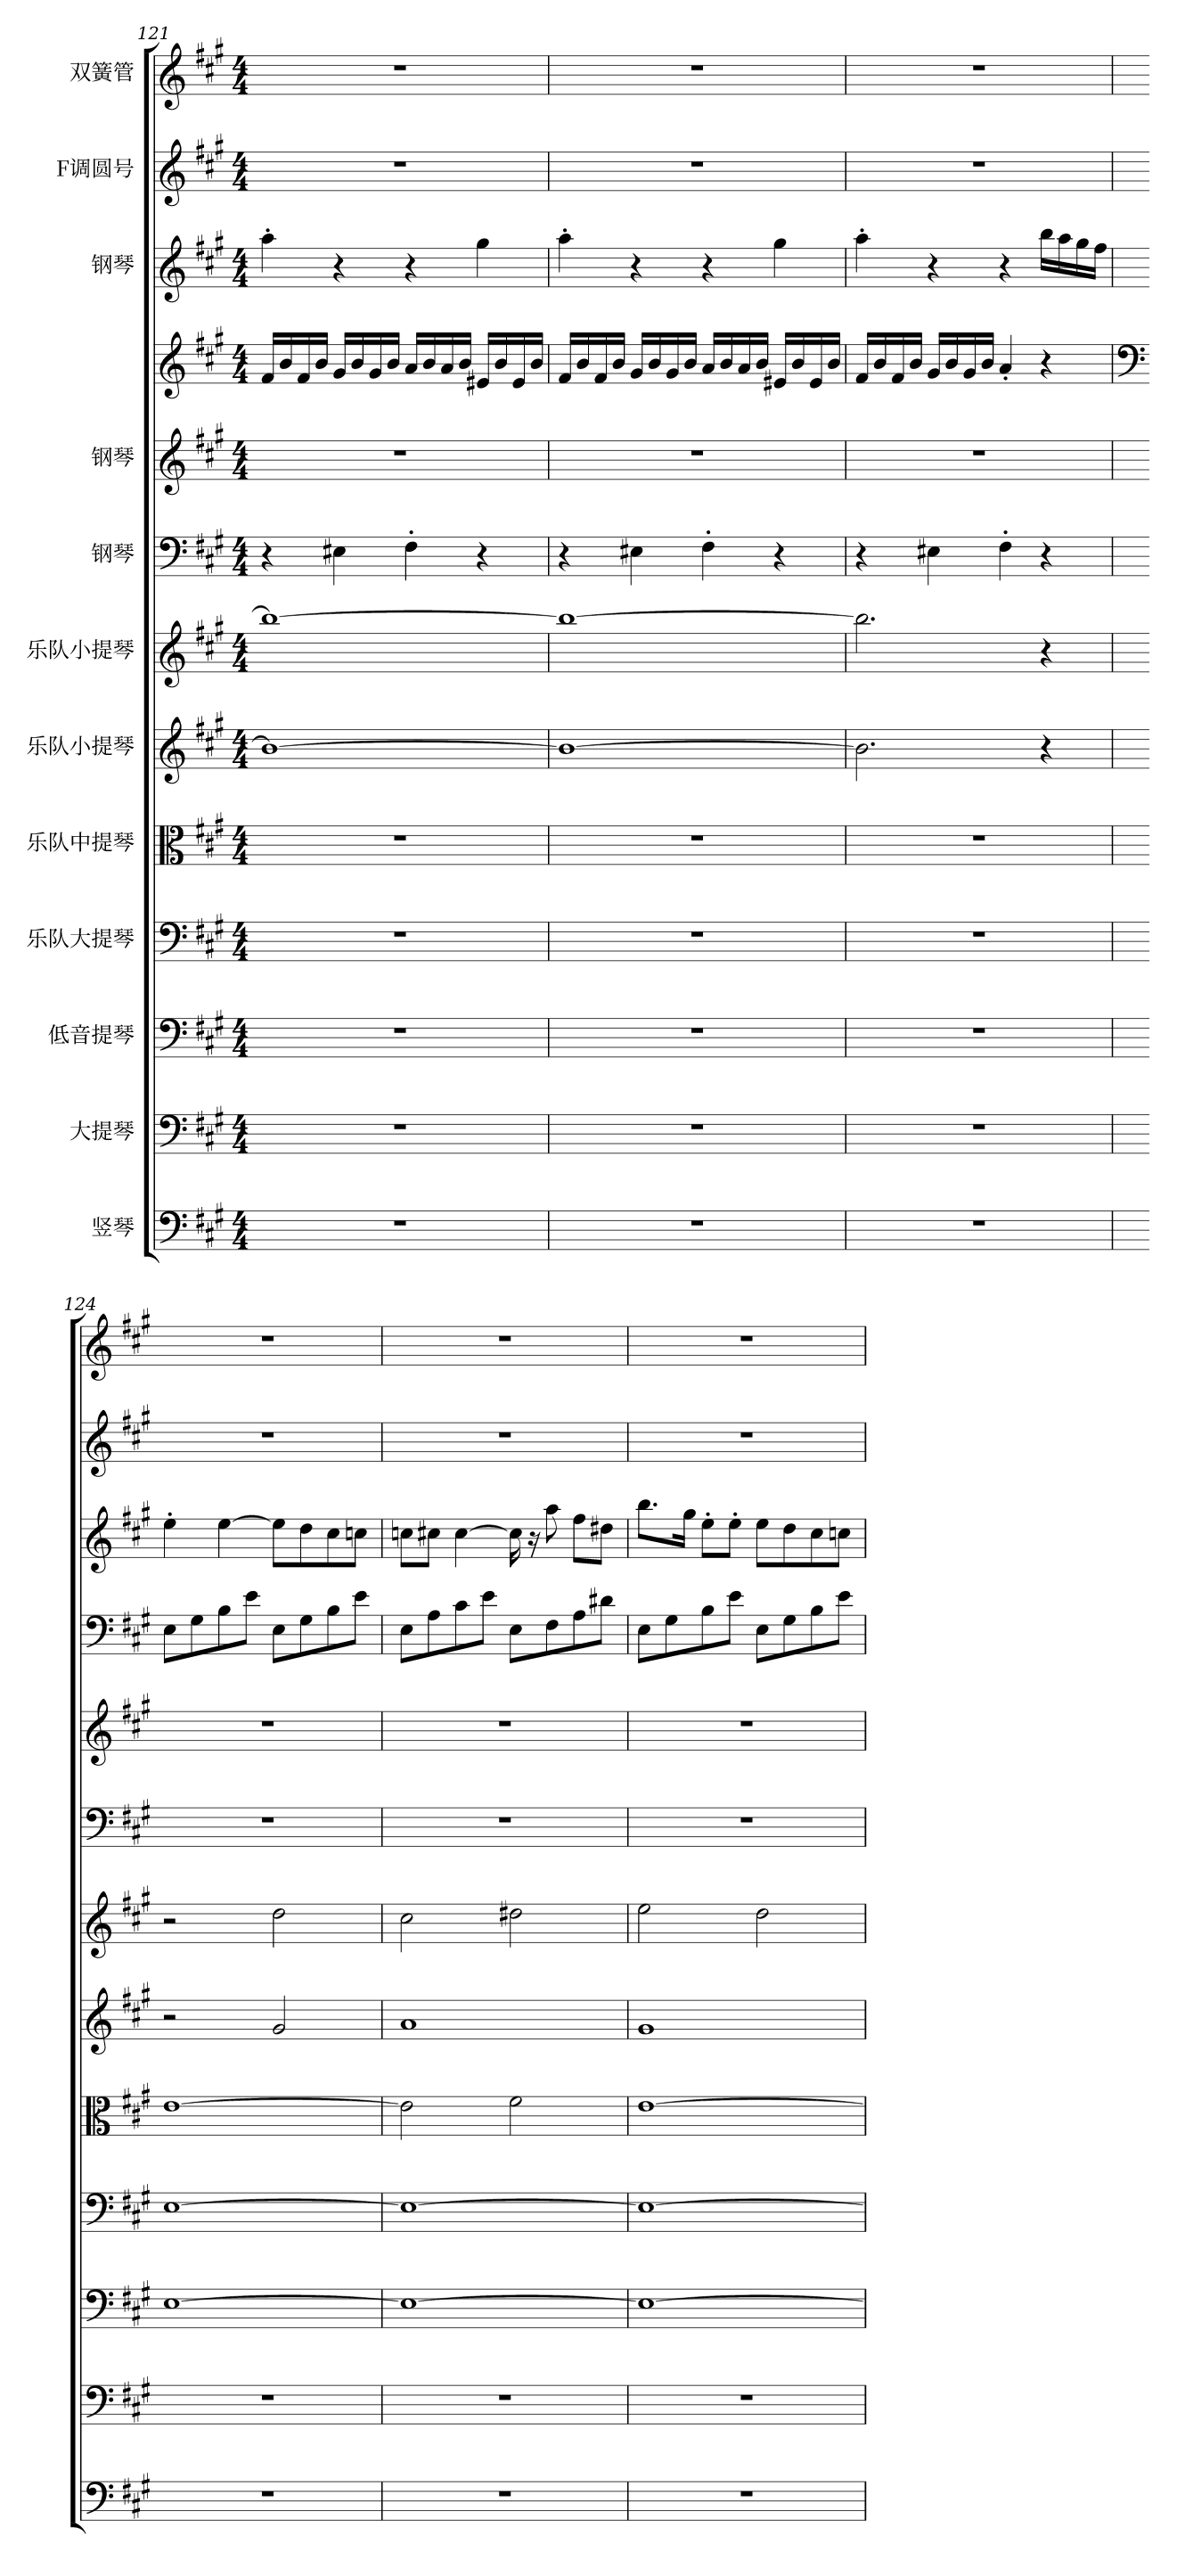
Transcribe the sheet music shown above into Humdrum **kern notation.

**kern	**kern	**kern	**kern	**kern	**kern	**kern	**kern	**kern	**kern	**kern	**kern	**kern
*part12	*part11	*part10	*part9	*part8	*part7	*part6	*part5	*part4	*part4	*part3	*part2	*part1
*staff13	*staff12	*staff11	*staff10	*staff9	*staff8	*staff7	*staff6	*staff5	*staff4	*staff3	*staff2	*staff1
*I"竖琴	*I"大提琴	*I"低音提琴	*I"乐队大提琴	*I"乐队中提琴	*I"乐队小提琴	*I"乐队小提琴	*I"钢琴	*I"钢琴	*	*I"钢琴	*I"F调圆号	*I"双簧管
*clefF4	*clefF4	*clefF4	*clefF4	*clefC3	*clefG2	*clefG2	*clefF4	*clefG2	*clefG2	*clefG2	*clefG2	*clefG2
*	*	*ITrd7c12	*	*	*	*	*	*	*	*	*ITrd4c7	*
*k[f#c#g#]	*k[f#c#g#]	*k[f#c#g#]	*k[f#c#g#]	*k[f#c#g#]	*k[f#c#g#]	*k[f#c#g#]	*k[f#c#g#]	*k[f#c#g#]	*k[f#c#g#]	*k[f#c#g#]	*k[f#c#]	*k[f#c#g#]
*M4/4	*M4/4	*M4/4	*M4/4	*M4/4	*M4/4	*M4/4	*M4/4	*M4/4	*M4/4	*M4/4	*M4/4	*M4/4
=121	=121	=121	=121	=121	=121	=121	=121	=121	=121	=121	=121	=121
1r	1r	1r	1r	1r	1b_	1bb_	4r	1r	16f#/LL	4aa'\	1r	1r
.	.	.	.	.	.	.	.	.	16b/	.	.	.
.	.	.	.	.	.	.	.	.	16f#/	.	.	.
.	.	.	.	.	.	.	.	.	16b/JJ	.	.	.
.	.	.	.	.	.	.	4E#X\	.	16g#/LL	4r	.	.
.	.	.	.	.	.	.	.	.	16b/	.	.	.
.	.	.	.	.	.	.	.	.	16g#/	.	.	.
.	.	.	.	.	.	.	.	.	16b/JJ	.	.	.
.	.	.	.	.	.	.	4F#'\	.	16a/LL	4r	.	.
.	.	.	.	.	.	.	.	.	16b/	.	.	.
.	.	.	.	.	.	.	.	.	16a/	.	.	.
.	.	.	.	.	.	.	.	.	16b/JJ	.	.	.
.	.	.	.	.	.	.	4r	.	16e#X/LL	4gg#\	.	.
.	.	.	.	.	.	.	.	.	16b/	.	.	.
.	.	.	.	.	.	.	.	.	16e#/	.	.	.
.	.	.	.	.	.	.	.	.	16b/JJ	.	.	.
!!LO:PB:g=z
=122	=122	=122	=122	=122	=122	=122	=122	=122	=122	=122	=122	=122
1r	1r	1r	1r	1r	1b_	1bb_	4r	1r	16f#/LL	4aa'\	1r	1r
.	.	.	.	.	.	.	.	.	16b/	.	.	.
.	.	.	.	.	.	.	.	.	16f#/	.	.	.
.	.	.	.	.	.	.	.	.	16b/JJ	.	.	.
.	.	.	.	.	.	.	4E#X\	.	16g#/LL	4r	.	.
.	.	.	.	.	.	.	.	.	16b/	.	.	.
.	.	.	.	.	.	.	.	.	16g#/	.	.	.
.	.	.	.	.	.	.	.	.	16b/JJ	.	.	.
.	.	.	.	.	.	.	4F#'\	.	16a/LL	4r	.	.
.	.	.	.	.	.	.	.	.	16b/	.	.	.
.	.	.	.	.	.	.	.	.	16a/	.	.	.
.	.	.	.	.	.	.	.	.	16b/JJ	.	.	.
.	.	.	.	.	.	.	4r	.	16e#X/LL	4gg#\	.	.
.	.	.	.	.	.	.	.	.	16b/	.	.	.
.	.	.	.	.	.	.	.	.	16e#/	.	.	.
.	.	.	.	.	.	.	.	.	16b/JJ	.	.	.
=123	=123	=123	=123	=123	=123	=123	=123	=123	=123	=123	=123	=123
1r	1r	1r	1r	1r	2.b\]	2.bb\]	4r	1r	16f#/LL	4aa'\	1r	1r
.	.	.	.	.	.	.	.	.	16b/	.	.	.
.	.	.	.	.	.	.	.	.	16f#/	.	.	.
.	.	.	.	.	.	.	.	.	16b/JJ	.	.	.
.	.	.	.	.	.	.	4E#X\	.	16g#/LL	4r	.	.
.	.	.	.	.	.	.	.	.	16b/	.	.	.
.	.	.	.	.	.	.	.	.	16g#/	.	.	.
.	.	.	.	.	.	.	.	.	16b/JJ	.	.	.
.	.	.	.	.	.	.	4F#'\	.	4a'/	4r	.	.
.	.	.	.	.	4r	4r	4r	.	4r	16bb\LL	.	.
.	.	.	.	.	.	.	.	.	.	16aa\	.	.
.	.	.	.	.	.	.	.	.	.	16gg#\	.	.
.	.	.	.	.	.	.	.	.	.	16ff#\JJ	.	.
=124	=124	=124	=124	=124	=124	=124	=124	=124	=124	=124	=124	=124
*	*	*	*	*	*	*	*	*	*clefF4	*	*	*
1r	1r	[1EE	[1E	[1e	2r	2r	1r	1r	8E\L	4ee'\	1r	1r
.	.	.	.	.	.	.	.	.	8G#\	.	.	.
.	.	.	.	.	.	.	.	.	8B\	[4ee\	.	.
.	.	.	.	.	.	.	.	.	8e\J	.	.	.
.	.	.	.	.	2g#/	2dd\	.	.	8E\L	8ee\L]	.	.
.	.	.	.	.	.	.	.	.	8G#\	8dd\	.	.
.	.	.	.	.	.	.	.	.	8B\	8cc#\	.	.
.	.	.	.	.	.	.	.	.	8e\J	8ccn\J	.	.
!!LO:PB:g=z
=125	=125	=125	=125	=125	=125	=125	=125	=125	=125	=125	=125	=125
1r	1r	1EE_	1E_	2e\]	1a	2cc#\	1r	1r	8E\L	8ccn\L	1r	1r
.	.	.	.	.	.	.	.	.	8A\	8cc#X\J	.	.
.	.	.	.	.	.	.	.	.	8c#\	[4cc#\	.	.
.	.	.	.	.	.	.	.	.	8e\J	.	.	.
.	.	.	.	2f#\	.	2dd#X\	.	.	8E\L	16cc#\]	.	.
.	.	.	.	.	.	.	.	.	.	16r	.	.
.	.	.	.	.	.	.	.	.	8F#\	8aa\	.	.
.	.	.	.	.	.	.	.	.	8A\	8ff#\L	.	.
.	.	.	.	.	.	.	.	.	8d#X\J	8dd#X\J	.	.
=126	=126	=126	=126	=126	=126	=126	=126	=126	=126	=126	=126	=126
1r	1r	1EE_	1E_	[1e	1g#	2ee\	1r	1r	8E\L	8.bb\L	1r	1r
.	.	.	.	.	.	.	.	.	8G#\	.	.	.
.	.	.	.	.	.	.	.	.	.	16gg#\Jk	.	.
.	.	.	.	.	.	.	.	.	8B\	8ee'\L	.	.
.	.	.	.	.	.	.	.	.	8e\J	8ee'\J	.	.
.	.	.	.	.	.	2dd\	.	.	8E\L	8ee\L	.	.
.	.	.	.	.	.	.	.	.	8G#\	8dd\	.	.
.	.	.	.	.	.	.	.	.	8B\	8cc#\	.	.
.	.	.	.	.	.	.	.	.	8e\J	8ccn\J	.	.
=	=	=	=	=	=	=	=	=	=	=	=	=
*-	*-	*-	*-	*-	*-	*-	*-	*-	*-	*-	*-	*-
